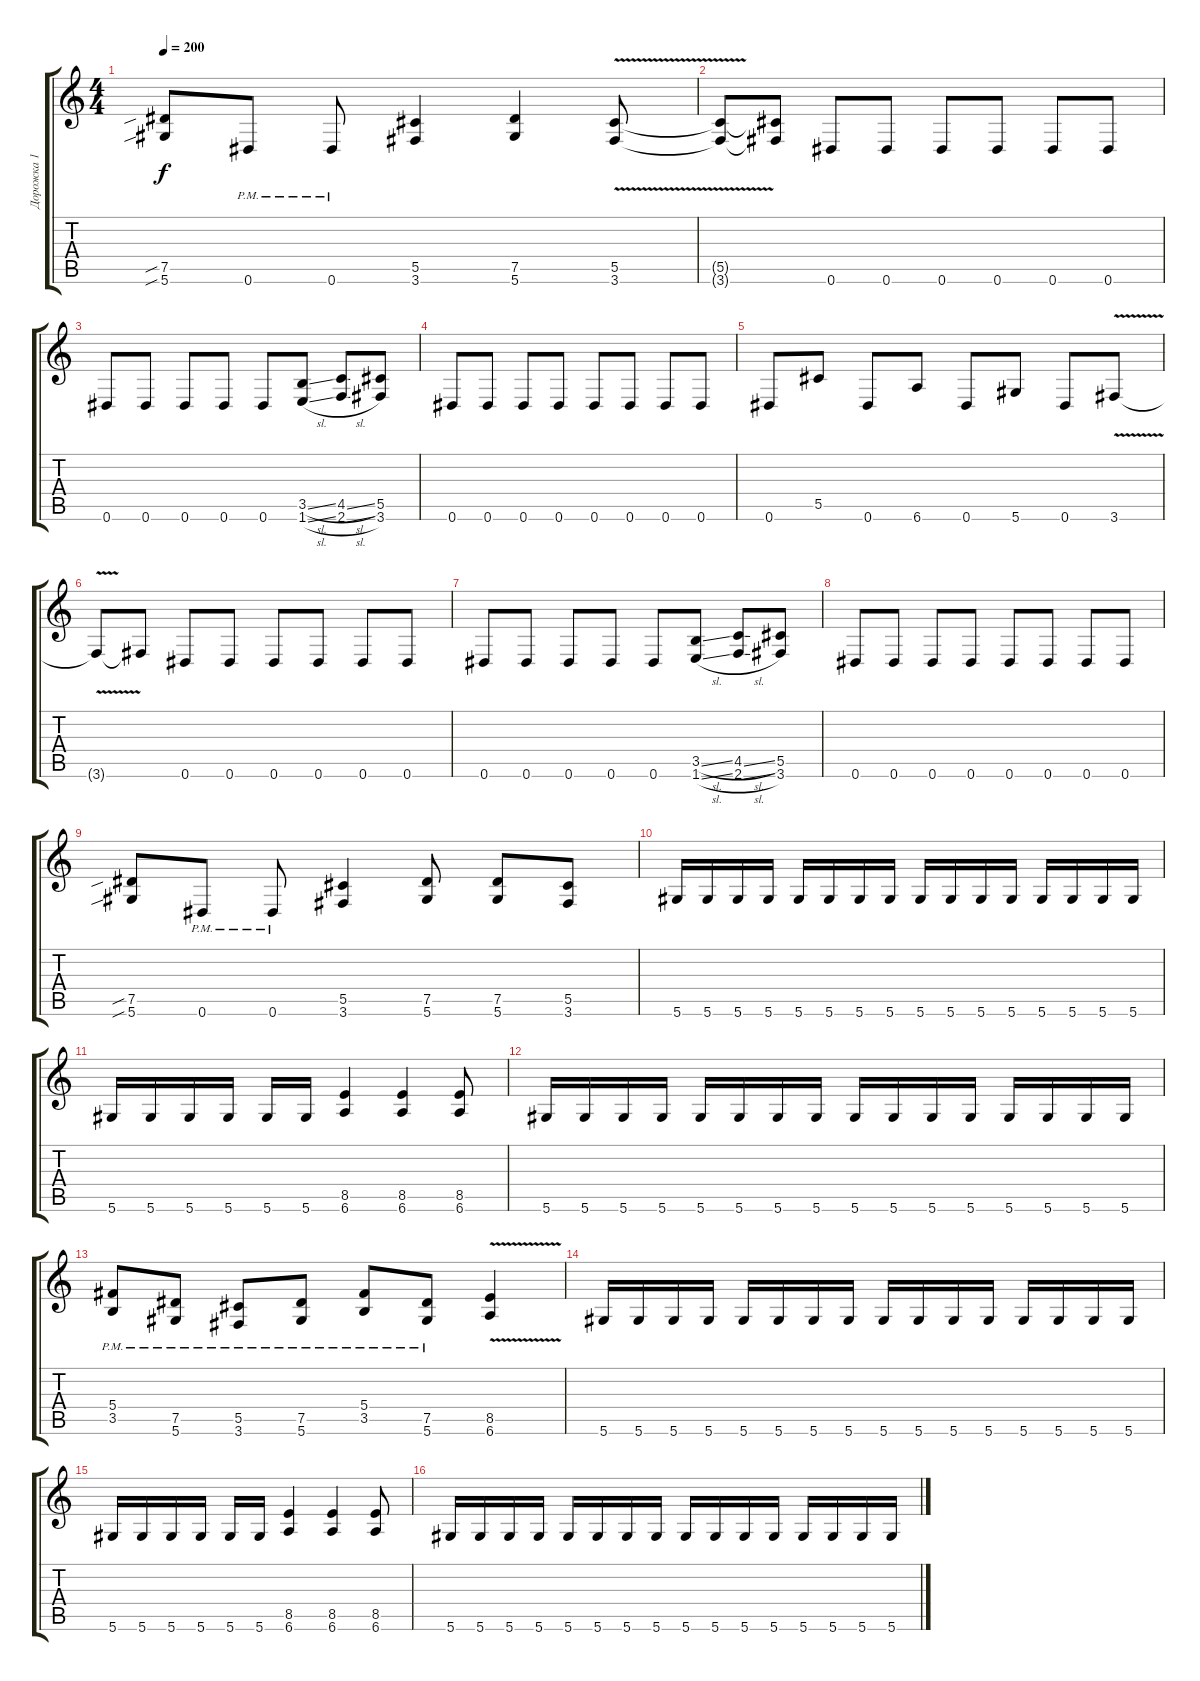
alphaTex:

\track ("Дорожка 1" "Дорожка 1") {instrument overdrivenguitar}
\staff {score tabs}
\tuning (Eb4 Bb3 Gb3 Db3 Ab2 Eb2) {hide}
\ts (4 4)
\tempo 200
\clef g2
\ks c
(7.5{sib} 5.6{sib}).8{dy f} 0.6{pm}.8 0.6{pm}.8 (5.5 3.6).4 (7.5 5.6).4 (5.5 3.6{v}).8 |
(5.5{t} 3.6{t}).8 (5.5{t} 3.6{t}).8 0.6.8 0.6.8 0.6.8 0.6.8 0.6.8 0.6.8 |
0.6.8 0.6.8 0.6.8 0.6.8 0.6.8 (3.5{sl} 1.6{sl}).8 (4.5{sl} 2.6{sl}).8 (5.5 3.6).8 |
0.6.8 0.6.8 0.6.8 0.6.8 0.6.8 0.6.8 0.6.8 0.6.8 |
0.6.8 5.5.8 0.6.8 6.6.8 0.6.8 5.6.8 0.6.8 3.6{v}.8 |
3.6{t}.8 3.6{t}.8 0.6.8 0.6.8 0.6.8 0.6.8 0.6.8 0.6.8 |
0.6.8 0.6.8 0.6.8 0.6.8 0.6.8 (3.5{sl} 1.6{sl}).8 (4.5{sl} 2.6{sl}).8 (5.5 3.6).8 |
0.6.8 0.6.8 0.6.8 0.6.8 0.6.8 0.6.8 0.6.8 0.6.8 |
(7.5{sib} 5.6{sib}).8 0.6{pm}.8 0.6{pm}.8 (5.5 3.6).4 (7.5 5.6).8 (7.5 5.6).8 (5.5 3.6).8 |
5.6.16 5.6.16 5.6.16 5.6.16 5.6.16 5.6.16 5.6.16 5.6.16 5.6.16 5.6.16 5.6.16 5.6.16 5.6.16 5.6.16 5.6.16 5.6.16 |
5.6.16 5.6.16 5.6.16 5.6.16 5.6.16 5.6.16 (8.5 6.6).4 (8.5 6.6).4 (8.5 6.6).8 |
5.6.16 5.6.16 5.6.16 5.6.16 5.6.16 5.6.16 5.6.16 5.6.16 5.6.16 5.6.16 5.6.16 5.6.16 5.6.16 5.6.16 5.6.16 5.6.16 |
(5.4{pm} 3.5{pm}).8 (7.5{pm} 5.6{pm}).8 (5.5{pm} 3.6{pm}).8 (7.5{pm} 5.6{pm}).8 (5.4{pm} 3.5{pm}).8 (7.5{pm} 5.6{pm}).8 (8.5{v} 6.6{v}).4 |
5.6.16 5.6.16 5.6.16 5.6.16 5.6.16 5.6.16 5.6.16 5.6.16 5.6.16 5.6.16 5.6.16 5.6.16 5.6.16 5.6.16 5.6.16 5.6.16 |
5.6.16 5.6.16 5.6.16 5.6.16 5.6.16 5.6.16 (8.5 6.6).4 (8.5 6.6).4 (8.5 6.6).8 |
5.6.16 5.6.16 5.6.16 5.6.16 5.6.16 5.6.16 5.6.16 5.6.16 5.6.16 5.6.16 5.6.16 5.6.16 5.6.16 5.6.16 5.6.16 5.6.16
